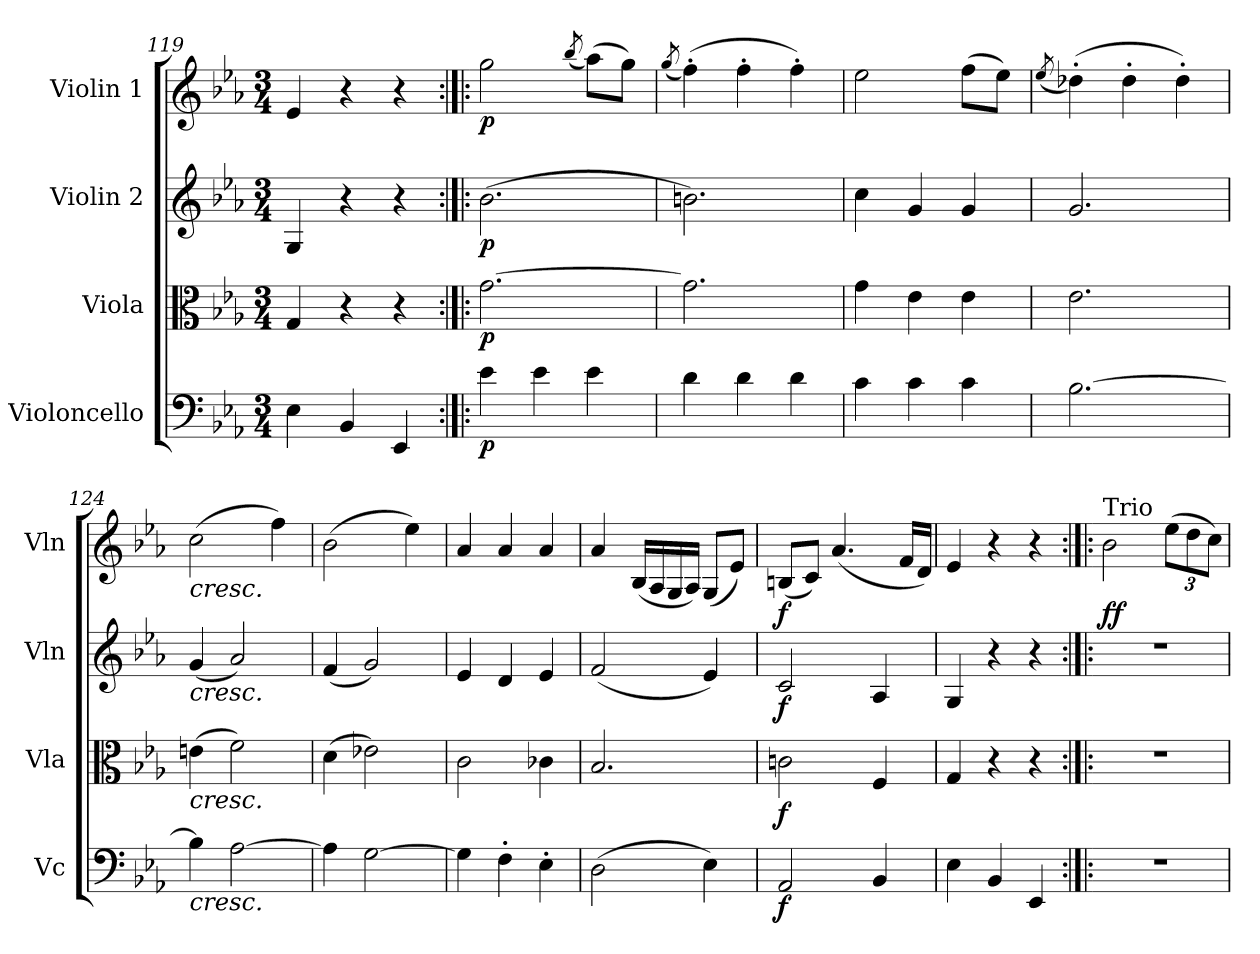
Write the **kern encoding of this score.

**kern	**dynam	**kern	**dynam	**kern	**dynam	**kern	**dynam
*part4	*part4	*part3	*part3	*part2	*part2	*part1	*part1
*staff4	*staff4	*staff3	*staff3	*staff2	*staff2	*staff1	*staff1
*I"Violoncello	*	*I"Viola	*	*I"Violin 2	*	*I"Violin 1	*
*I'Vc	*	*I'Vla	*	*I'Vln	*	*I'Vln	*
*clefF4	*	*clefC3	*	*clefG2	*	*clefG2	*
*k[b-e-a-]	*	*k[b-e-a-]	*	*k[b-e-a-]	*	*k[b-e-a-]	*
*M3/4	*	*M3/4	*	*M3/4	*	*M3/4	*
=119	=119	=119	=119	=119	=119	=119	=119
4E-\	.	4G/	.	4G/	.	4e-/	.
4BB-/	.	4r	.	4r	.	4r	.
4EE-/	.	4r	.	4r	.	4r	.
=120:|!|:	=120:|!|:	=120:|!|:	=120:|!|:	=120:|!|:	=120:|!|:	=120:|!|:	=120:|!|:
!	!LO:DY:b	!	!LO:DY:b	!	!LO:DY:b	!	!LO:DY:b
4e-\	p	[2.g\	p	(>2.b-\	p	2gg\	p
4e-\	.	.	.	.	.	.	.
.	.	.	.	.	.	(<8qbb-/	.
4e-\	.	.	.	.	.	(>8aa-\L)	.
.	.	.	.	.	.	8gg\J)	.
=121	=121	=121	=121	=121	=121	=121	=121
.	.	.	.	.	.	(<8qgg/	.
4d\	.	2.g\]	.	2.bn\)	.	(>4ff'\)	.
4d\	.	.	.	.	.	4ff'\	.
4d\	.	.	.	.	.	4ff'\)	.
=122	=122	=122	=122	=122	=122	=122	=122
4c\	.	4g\	.	4cc\	.	2ee-\	.
4c\	.	4e-\	.	4g/	.	.	.
4c\	.	4e-\	.	4g/	.	(>8ff\L	.
.	.	.	.	.	.	8ee-\J)	.
=123	=123	=123	=123	=123	=123	=123	=123
.	.	.	.	.	.	(<8qee-/	.
[2.B-\	.	2.e-\	.	2.g/	.	(>4dd-X'\)	.
.	.	.	.	.	.	4dd-'\	.
.	.	.	.	.	.	4dd-'\)	.
!!LO:LB:g=z
=124	=124	=124	=124	=124	=124	=124	=124
!	!	!	!	!	!	!LO:TX:b:i:t=cresc.	!
!	!	!	!	!LO:TX:b:i:t=cresc.	!	!	!
!	!	!LO:TX:b:i:t=cresc.	!	!	!	!	!
!LO:TX:b:i:t=cresc.	!	!	!	!	!	!	!
4B-\]	.	(>4en\	.	(<4g/	.	(>2cc\	.
[2A-\	.	2f\)	.	2a-/)	.	.	.
.	.	.	.	.	.	4ff\)	.
=125	=125	=125	=125	=125	=125	=125	=125
4A-\]	.	(>4d\	.	(<4f/	.	(>2b-\	.
[2G\	.	2e-X\)	.	2g/)	.	.	.
.	.	.	.	.	.	4ee-\)	.
=126	=126	=126	=126	=126	=126	=126	=126
4G\]	.	2c\	.	4e-/	.	4a-/	.
4F'\	.	.	.	4d/	.	4a-/	.
4E-'\	.	4c-X\	.	4e-/	.	4a-/	.
=127	=127	=127	=127	=127	=127	=127	=127
(>2D\	.	2.B-/	.	(<2f/	.	4a-/	.
.	.	.	.	.	.	(<16B-/LL	.
.	.	.	.	.	.	16A-/	.
.	.	.	.	.	.	16G/	.
.	.	.	.	.	.	16A-/JJ)	.
4E-\)	.	.	.	4e-/)	.	(<8G/L	.
.	.	.	.	.	.	8e-/J)	.
=128	=128	=128	=128	=128	=128	=128	=128
!	!LO:DY:b	!	!LO:DY:b	!	!LO:DY:b	!	!LO:DY:b
2AA-/	f	2cn\	f	2c/	f	(<8Bn/L	f
.	.	.	.	.	.	8c/J)	.
.	.	.	.	.	.	(<4.a-/	.
4BB-/	.	4F/	.	4A-/	.	.	.
.	.	.	.	.	.	16f/LL	.
.	.	.	.	.	.	16d/JJ)	.
=129	=129	=129	=129	=129	=129	=129	=129
4E-\	.	4G/	.	4G/	.	4e-/	.
4BB-/	.	4r	.	4r	.	4r	.
4EE-/	.	4r	.	4r	.	4r	.
!!LO:LB:g=z
=130:|!|:	=130:|!|:	=130:|!|:	=130:|!|:	=130:|!|:	=130:|!|:	=130:|!|:	=130:|!|:
!	!	!	!	!	!	!LO:TX:a:t=Trio	!
!	!	!	!	!	!	!	!LO:DY:b
2.r	.	2.r	.	2.r	.	2b-\	ff
*	*	*	*	*	*	*Xbrackettup	*
.	.	.	.	.	.	(>12ee-\L	.
.	.	.	.	.	.	12dd\	.
.	.	.	.	.	.	12cc\J)	.
=	=	=	=	=	=	=	=
*-	*-	*-	*-	*-	*-	*-	*-
